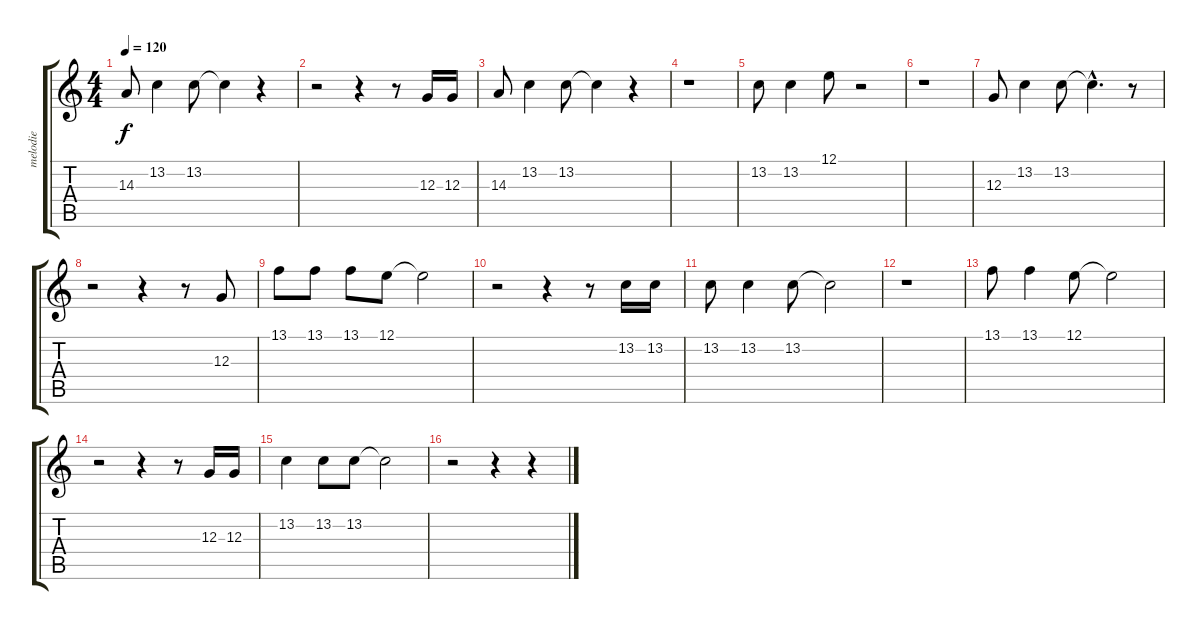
\track ("melodie" "melodie") {instrument synthvoice}
\staff {score tabs}
\tuning (E4 B3 G3 D3 A2 E2) {hide}
\ts (4 4)
\tempo 120
\clef g2
\ks c
14.3.8{dy f} 13.2.4 13.2.8 13.2{t}.4 r.4 |
r.2 r.4 r.8 12.3.16 12.3.16 |
14.3.8 13.2.4 13.2.8 13.2{t}.4 r.4 |
r.1 |
13.2.8 13.2.4 12.1.8 r.2 |
r.1 |
12.3.8 13.2.4 13.2.8 13.2{hac t}.4{d} r.8 |
r.2 r.4 r.8 12.3.8 |
13.1.8 13.1.8 13.1.8 12.1.8 12.1{t}.2 |
r.2 r.4 r.8 13.2.16 13.2.16 |
13.2.8 13.2.4 13.2.8 13.2{t}.2 |
r.1 |
13.1.8 13.1.4 12.1.8 12.1{t}.2 |
r.2 r.4 r.8 12.3.16 12.3.16 |
13.2.4 13.2.8 13.2.8 13.2{t}.2 |
r.2 r.4 r.4
